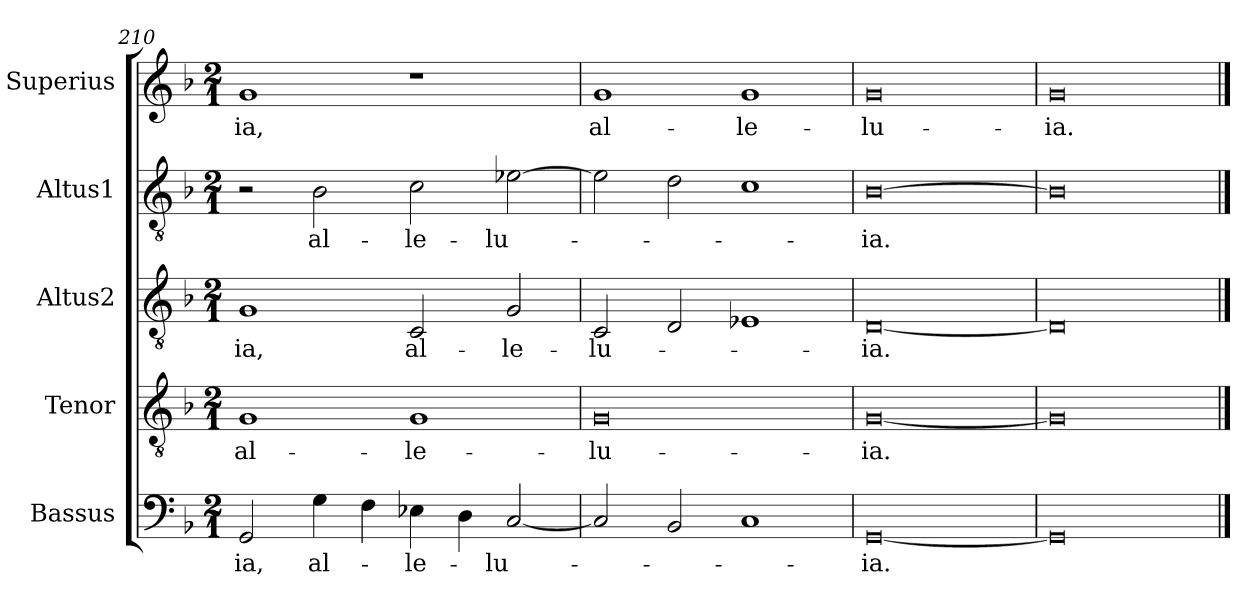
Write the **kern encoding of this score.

**kern	**text	**kern	**text	**kern	**text	**kern	**text	**kern	**text
*part5	*part5	*part4	*part4	*part3	*part3	*part2	*part2	*part1	*part1
*staff5	*staff5	*staff4	*staff4	*staff3	*staff3	*staff2	*staff2	*staff1	*staff1
*I"Bassus	*	*I"Tenor	*	*I"Altus2	*	*I"Altus1	*	*I"Superius	*
*I'B	*	*I'T	*	*I'A2	*	*I'A1	*	*I'S	*
*clefF4	*	*clefGv2	*	*clefGv2	*	*clefGv2	*	*clefG2	*
*k[b-]	*	*k[b-]	*	*k[b-]	*	*k[b-]	*	*k[b-]	*
*M2/1	*	*M2/1	*	*M2/1	*	*M2/1	*	*M2/1	*
=210	=210	=210	=210	=210	=210	=210	=210	=210	=210
2GG/	-ia,	1G	al-	1G	-ia,	2r	.	1g	-ia,
4G\	al-	.	.	.	.	2B-\	al-	.	.
4F\	.	.	.	.	.	.	.	.	.
4E-X\	-le-	1G	-le-	2C/	al-	2c\	-le-	1r	.
4D\	.	.	.	.	.	.	.	.	.
[2C/	-lu-	.	.	2G/	-le-	[2e-X\	-lu-	.	.
=211	=211	=211	=211	=211	=211	=211	=211	=211	=211
2C/]	.	0G	-lu-	2C/	-lu-	2e-\]	.	1g	al-
2BB-/	.	.	.	2D/	.	2d\	.	.	.
1C	.	.	.	1E-X	.	1c	.	1g	-le-
=212	=212	=212	=212	=212	=212	=212	=212	=212	=212
[0GG	-ia.	[0G	-ia.	[0D	-ia.	[0B-	-ia.	0g	-lu-
=213	=213	=213	=213	=213	=213	=213	=213	=213	=213
0GG]	.	0G]	.	0D]	.	0B-]	.	0g	-ia.
==	==	==	==	==	==	==	==	==	==
*-	*-	*-	*-	*-	*-	*-	*-	*-	*-
